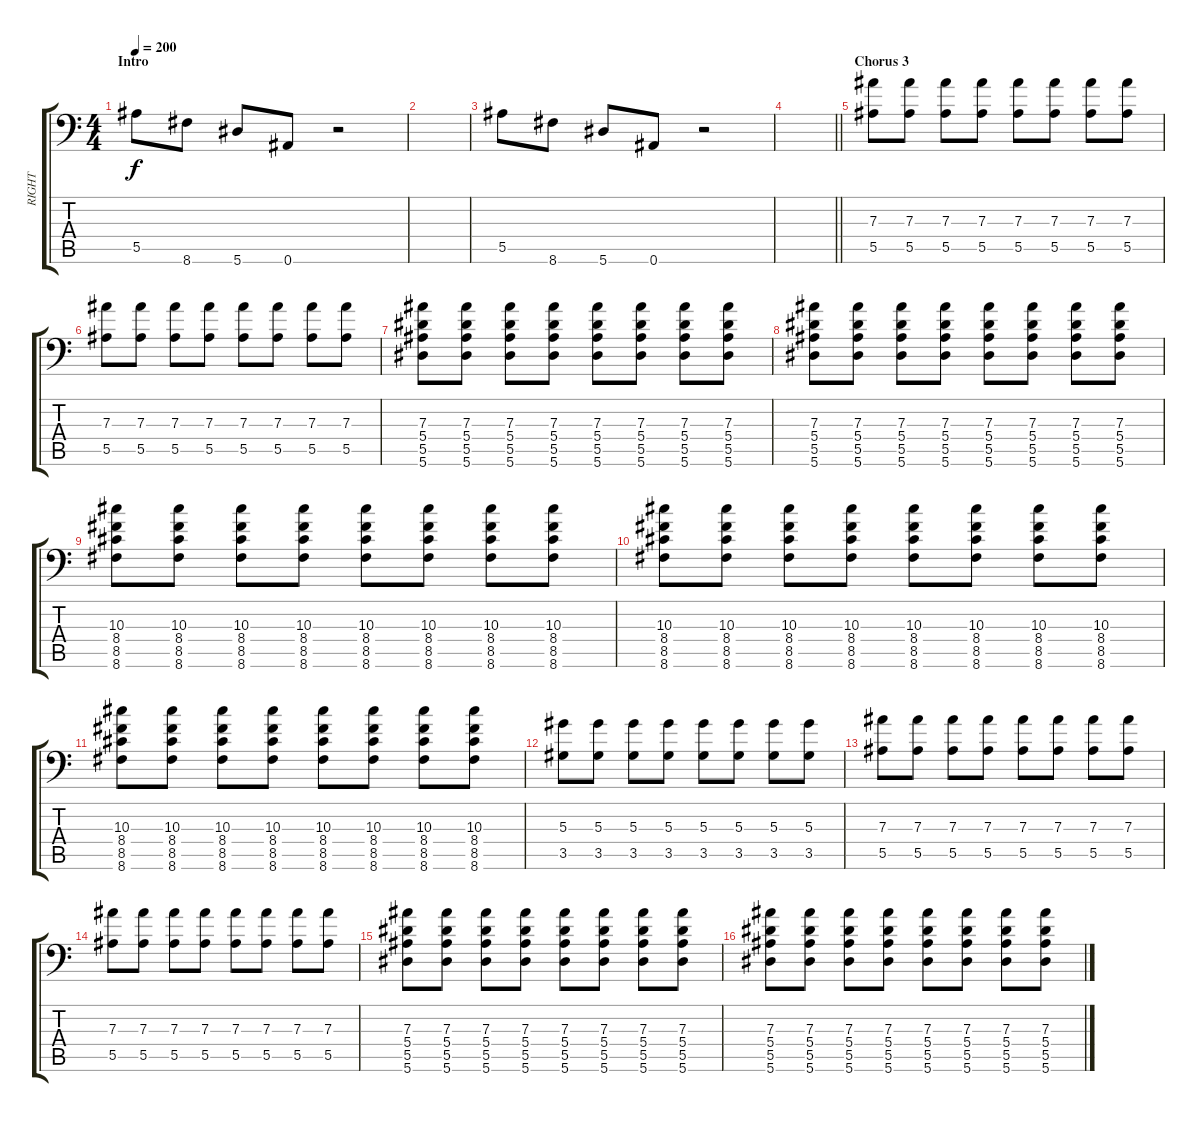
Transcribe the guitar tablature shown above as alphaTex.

\track ("RIGHT" "RIGHT") {instrument distortionguitar}
\staff {score tabs}
\tuning (C4 G3 Eb3 Bb2 F2 Bb1) {hide}
\ts (4 4)
\section ("" "Intro")
\tempo 200
\clef f4
\ks c
5.5.8{dy f} 8.6.8 5.6.8 0.6.8 r.2 |
|
5.5.8 8.6.8 5.6.8 0.6.8 r.2 |
\barLineRight lightlight
|
\section ("" "Chorus 3")
(7.3 5.5).8 (7.3 5.5).8 (7.3 5.5).8 (7.3 5.5).8 (7.3 5.5).8 (7.3 5.5).8 (7.3 5.5).8 (7.3 5.5).8 |
(7.3 5.5).8 (7.3 5.5).8 (7.3 5.5).8 (7.3 5.5).8 (7.3 5.5).8 (7.3 5.5).8 (7.3 5.5).8 (7.3 5.5).8 |
(7.3 5.4 5.5 5.6).8 (7.3 5.4 5.5 5.6).8 (7.3 5.4 5.5 5.6).8 (7.3 5.4 5.5 5.6).8 (7.3 5.4 5.5 5.6).8 (7.3 5.4 5.5 5.6).8 (7.3 5.4 5.5 5.6).8 (7.3 5.4 5.5 5.6).8 |
(7.3 5.4 5.5 5.6).8 (7.3 5.4 5.5 5.6).8 (7.3 5.4 5.5 5.6).8 (7.3 5.4 5.5 5.6).8 (7.3 5.4 5.5 5.6).8 (7.3 5.4 5.5 5.6).8 (7.3 5.4 5.5 5.6).8 (7.3 5.4 5.5 5.6).8 |
(10.3 8.4 8.5 8.6).8 (10.3 8.4 8.5 8.6).8 (10.3 8.4 8.5 8.6).8 (10.3 8.4 8.5 8.6).8 (10.3 8.4 8.5 8.6).8 (10.3 8.4 8.5 8.6).8 (10.3 8.4 8.5 8.6).8 (10.3 8.4 8.5 8.6).8 |
(10.3 8.4 8.5 8.6).8 (10.3 8.4 8.5 8.6).8 (10.3 8.4 8.5 8.6).8 (10.3 8.4 8.5 8.6).8 (10.3 8.4 8.5 8.6).8 (10.3 8.4 8.5 8.6).8 (10.3 8.4 8.5 8.6).8 (10.3 8.4 8.5 8.6).8 |
(10.3 8.4 8.5 8.6).8 (10.3 8.4 8.5 8.6).8 (10.3 8.4 8.5 8.6).8 (10.3 8.4 8.5 8.6).8 (10.3 8.4 8.5 8.6).8 (10.3 8.4 8.5 8.6).8 (10.3 8.4 8.5 8.6).8 (10.3 8.4 8.5 8.6).8 |
(5.3 3.5).8 (5.3 3.5).8 (5.3 3.5).8 (5.3 3.5).8 (5.3 3.5).8 (5.3 3.5).8 (5.3 3.5).8 (5.3 3.5).8 |
(7.3 5.5).8 (7.3 5.5).8 (7.3 5.5).8 (7.3 5.5).8 (7.3 5.5).8 (7.3 5.5).8 (7.3 5.5).8 (7.3 5.5).8 |
(7.3 5.5).8 (7.3 5.5).8 (7.3 5.5).8 (7.3 5.5).8 (7.3 5.5).8 (7.3 5.5).8 (7.3 5.5).8 (7.3 5.5).8 |
(7.3 5.4 5.5 5.6).8 (7.3 5.4 5.5 5.6).8 (7.3 5.4 5.5 5.6).8 (7.3 5.4 5.5 5.6).8 (7.3 5.4 5.5 5.6).8 (7.3 5.4 5.5 5.6).8 (7.3 5.4 5.5 5.6).8 (7.3 5.4 5.5 5.6).8 |
(7.3 5.4 5.5 5.6).8 (7.3 5.4 5.5 5.6).8 (7.3 5.4 5.5 5.6).8 (7.3 5.4 5.5 5.6).8 (7.3 5.4 5.5 5.6).8 (7.3 5.4 5.5 5.6).8 (7.3 5.4 5.5 5.6).8 (7.3 5.4 5.5 5.6).8
